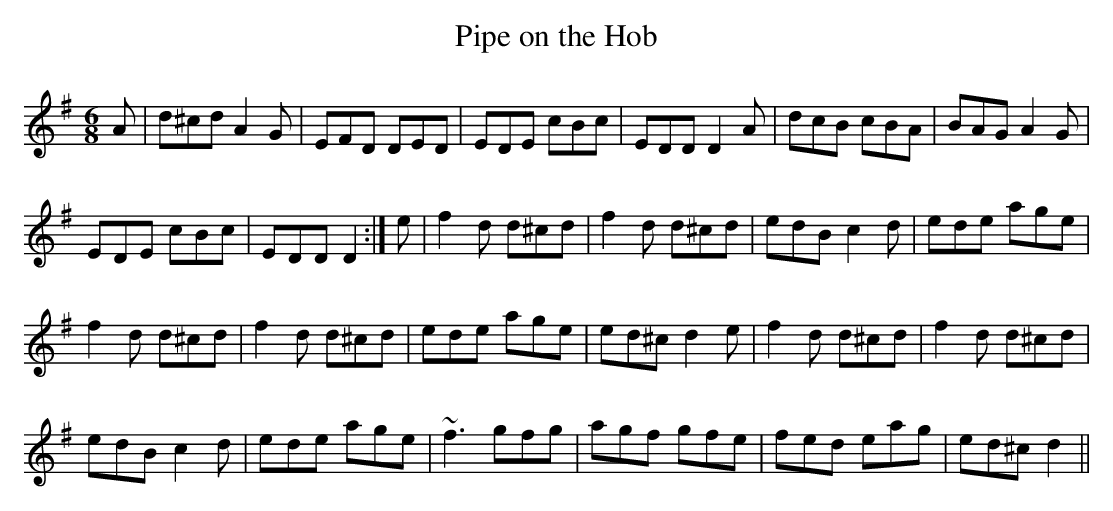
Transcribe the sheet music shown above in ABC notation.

X:1
T:Pipe on the Hob
M:6/8
L:1/8
K:Dmix
A|d^cd A2G|EFD DED|EDE cBc|EDD D2A|dcB cBA|BAG A2G|
EDE cBc|EDD D2:|e|f2d d^cd|f2d d^cd|edB c2d|ede age|
f2d d^cd|f2d d^cd|ede age|ed^c d2e|f2d d^cd|f2d d^cd|
edB c2d|ede age|~f3 gfg|agf gfe|fed eag|ed^c d2||
